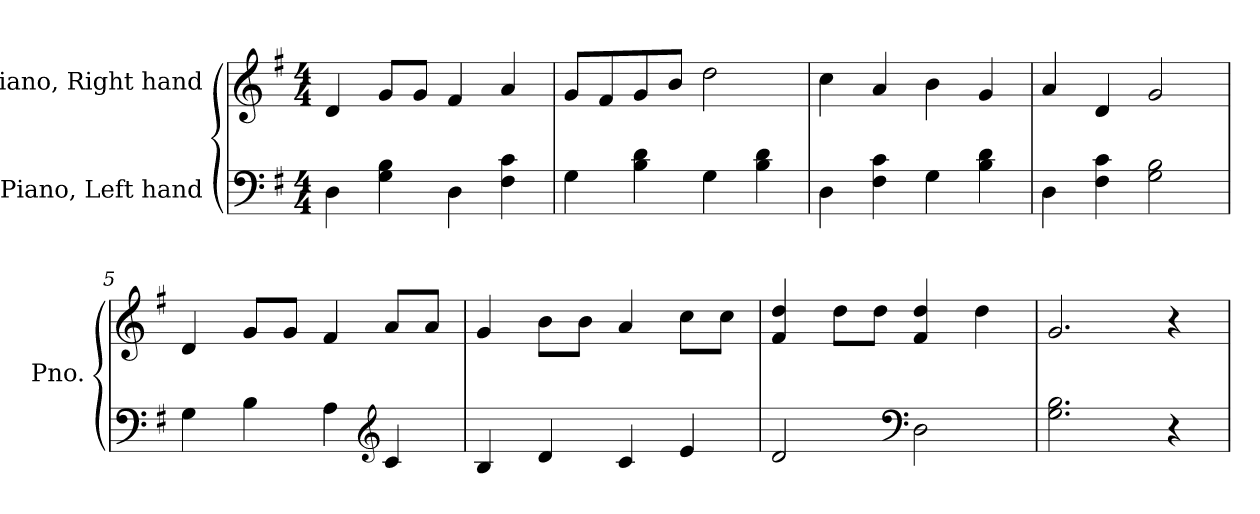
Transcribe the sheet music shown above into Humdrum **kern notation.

**kern	**kern
*part2	*part1
*staff2	*staff1
*I"Piano, Left hand	*I"Piano, Right hand
*I'Pno.	*I'Pno.
*clefF4	*clefG2
*k[f#]	*k[f#]
*M4/4	*M4/4
*MM120	*MM120
=1	=1
4D\	4d/
4G\ 4B\	8g/L
.	8g/J
4D\	4f#/
4F#\ 4c\	4a/
=2	=2
4G\	8g/L
.	8f#/
4B\ 4d\	8g/
.	8b/J
4G\	2dd\
4B\ 4d\	.
=3	=3
4D\	4cc\
4F#\ 4c\	4a/
4G\	4b\
4B\ 4d\	4g/
=4	=4
4D\	4a/
4F#\ 4c\	4d/
2G\ 2B\	2g/
=5	=5
4G\	4d/
4B\	8g/L
.	8g/J
4A\	4f#/
*clefG2	*
4c/	8a/L
.	8a/J
=6	=6
4B/	4g/
4d/	8b\L
.	8b\J
4c/	4a/
4e/	8cc\L
.	8cc\J
!!LO:LB:g=z
=7	=7
2d/	4f#/ 4dd/
.	8dd\L
.	8dd\J
*clefF4	*
2D\	4f#/ 4dd/
.	4dd\
=8	=8
2.G\ 2.B\	2.g/
4r	4r
=	=
*-	*-
